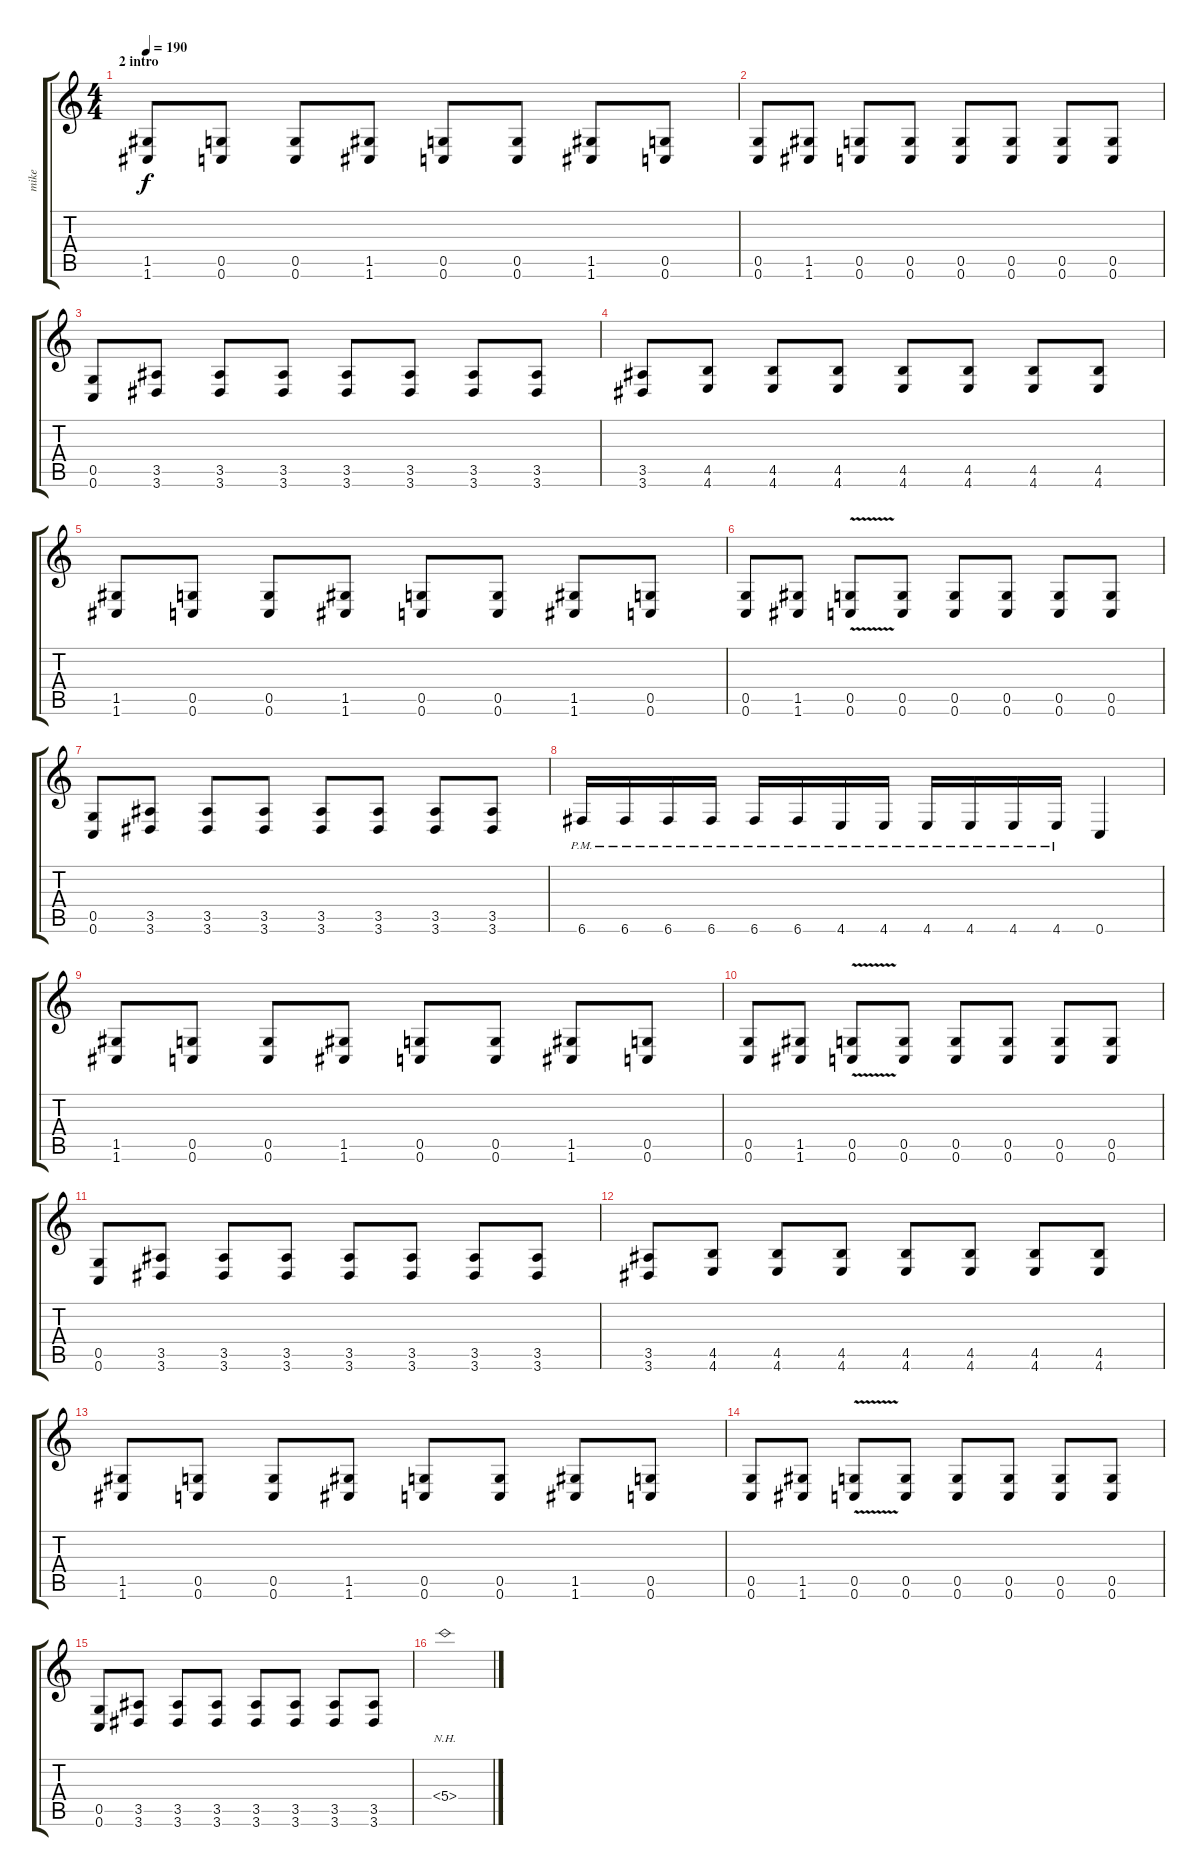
\track ("mike" "mike") {instrument distortionguitar}
\staff {score tabs}
\tuning (D4 A3 F3 C3 G2 C2) {hide}
\ts (4 4)
\section ("" "2 intro")
\tempo 190
\clef g2
\ks c
(1.5 1.6).8{dy f} (0.5 0.6).8 (0.5 0.6).8 (1.5 1.6).8 (0.5 0.6).8 (0.5 0.6).8 (1.5 1.6).8 (0.5 0.6).8 |
(0.5 0.6).8 (1.5 1.6).8 (0.5 0.6).8 (0.5 0.6).8 (0.5 0.6).8 (0.5 0.6).8 (0.5 0.6).8 (0.5 0.6).8 |
(0.5 0.6).8 (3.5 3.6).8 (3.5 3.6).8 (3.5 3.6).8 (3.5 3.6).8 (3.5 3.6).8 (3.5 3.6).8 (3.5 3.6).8 |
(3.5 3.6).8 (4.5 4.6).8 (4.5 4.6).8 (4.5 4.6).8 (4.5 4.6).8 (4.5 4.6).8 (4.5 4.6).8 (4.5 4.6).8 |
(1.5 1.6).8 (0.5 0.6).8 (0.5 0.6).8 (1.5 1.6).8 (0.5 0.6).8 (0.5 0.6).8 (1.5 1.6).8 (0.5 0.6).8 |
(0.5 0.6).8 (1.5 1.6).8 (0.5{v} 0.6).8 (0.5 0.6).8 (0.5 0.6).8 (0.5 0.6).8 (0.5 0.6).8 (0.5 0.6).8 |
(0.5 0.6).8 (3.5 3.6).8 (3.5 3.6).8 (3.5 3.6).8 (3.5 3.6).8 (3.5 3.6).8 (3.5 3.6).8 (3.5 3.6).8 |
6.6{pm}.16 6.6{pm}.16 6.6{pm}.16 6.6{pm}.16 6.6{pm}.16 6.6{pm}.16 4.6{pm}.16 4.6{pm}.16 4.6{pm}.16 4.6{pm}.16 4.6{pm}.16 4.6{pm}.16 0.6.4 |
(1.5 1.6).8 (0.5 0.6).8 (0.5 0.6).8 (1.5 1.6).8 (0.5 0.6).8 (0.5 0.6).8 (1.5 1.6).8 (0.5 0.6).8 |
(0.5 0.6).8 (1.5 1.6).8 (0.5{v} 0.6).8 (0.5 0.6).8 (0.5 0.6).8 (0.5 0.6).8 (0.5 0.6).8 (0.5 0.6).8 |
(0.5 0.6).8 (3.5 3.6).8 (3.5 3.6).8 (3.5 3.6).8 (3.5 3.6).8 (3.5 3.6).8 (3.5 3.6).8 (3.5 3.6).8 |
(3.5 3.6).8 (4.5 4.6).8 (4.5 4.6).8 (4.5 4.6).8 (4.5 4.6).8 (4.5 4.6).8 (4.5 4.6).8 (4.5 4.6).8 |
(1.5 1.6).8 (0.5 0.6).8 (0.5 0.6).8 (1.5 1.6).8 (0.5 0.6).8 (0.5 0.6).8 (1.5 1.6).8 (0.5 0.6).8 |
(0.5 0.6).8 (1.5 1.6).8 (0.5{v} 0.6).8 (0.5 0.6).8 (0.5 0.6).8 (0.5 0.6).8 (0.5 0.6).8 (0.5 0.6).8 |
(0.5 0.6).8 (3.5 3.6).8 (3.5 3.6).8 (3.5 3.6).8 (3.5 3.6).8 (3.5 3.6).8 (3.5 3.6).8 (3.5 3.6).8 |
5.4{nh}.1
